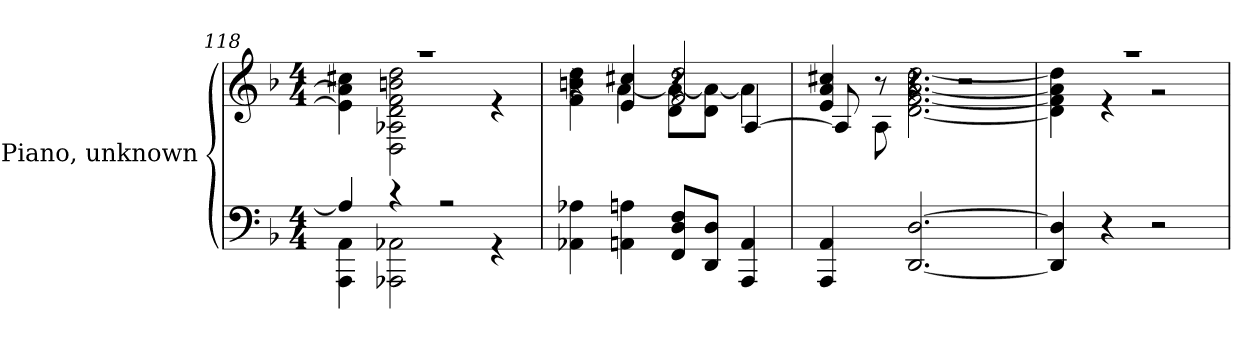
**kern	**kern
*part1	*part1
*staff2	*staff1
*I"Piano, unknown	*
*I'Pno.	*
!!LO:LB:g=z
*clefF4	*clefG2
*k[b-]	*k[b-]
*M4/4	*M4/4
=118	=118
*^	*^
4A/]	4AAA\ 4AA\	1r	4e\] 4a\] 4cc#X\
4r	2AAA-X\ 2AA-X\	.	2D\ 2A-X\ 2d\ 2f\ 2bn\ 2dd\
2r	.	.	.
.	4r	.	4r
*v	*v	*	*
=119	=119	=119
*	*	*^
4AA-X\ 4A-X\	4r	4f\ 4bn\ 4dd\	2r
4AAn\ 4An\	4e/ 4cc#X/	[4a\	.
8FF/ 8D/ 8F/L	2f/ 2dd/	8d\ 8a\_L	4r
8DD/ 8D/J	.	8d\ 8a\_J	.
4AAA/ 4AA/	.	4a\]	[4A/
=120	=120	=120	=120
4AAA/ 4AA/	4e/ 4a/ 4cc#X/	8r	8A/]
.	.	8A\	8r
[2.DD/ [2.D/	4r	[2.d\ [2.f\ [2.a\ [2.dd\	4r
.	2r	.	2r
*	*	*v	*v
=121	=121	=121
4DD/] 4D/]	1r	4d\] 4f\] 4a\] 4dd\]
4r	.	4r
2r	.	2r
*	*v	*v
=	=
*-	*-
